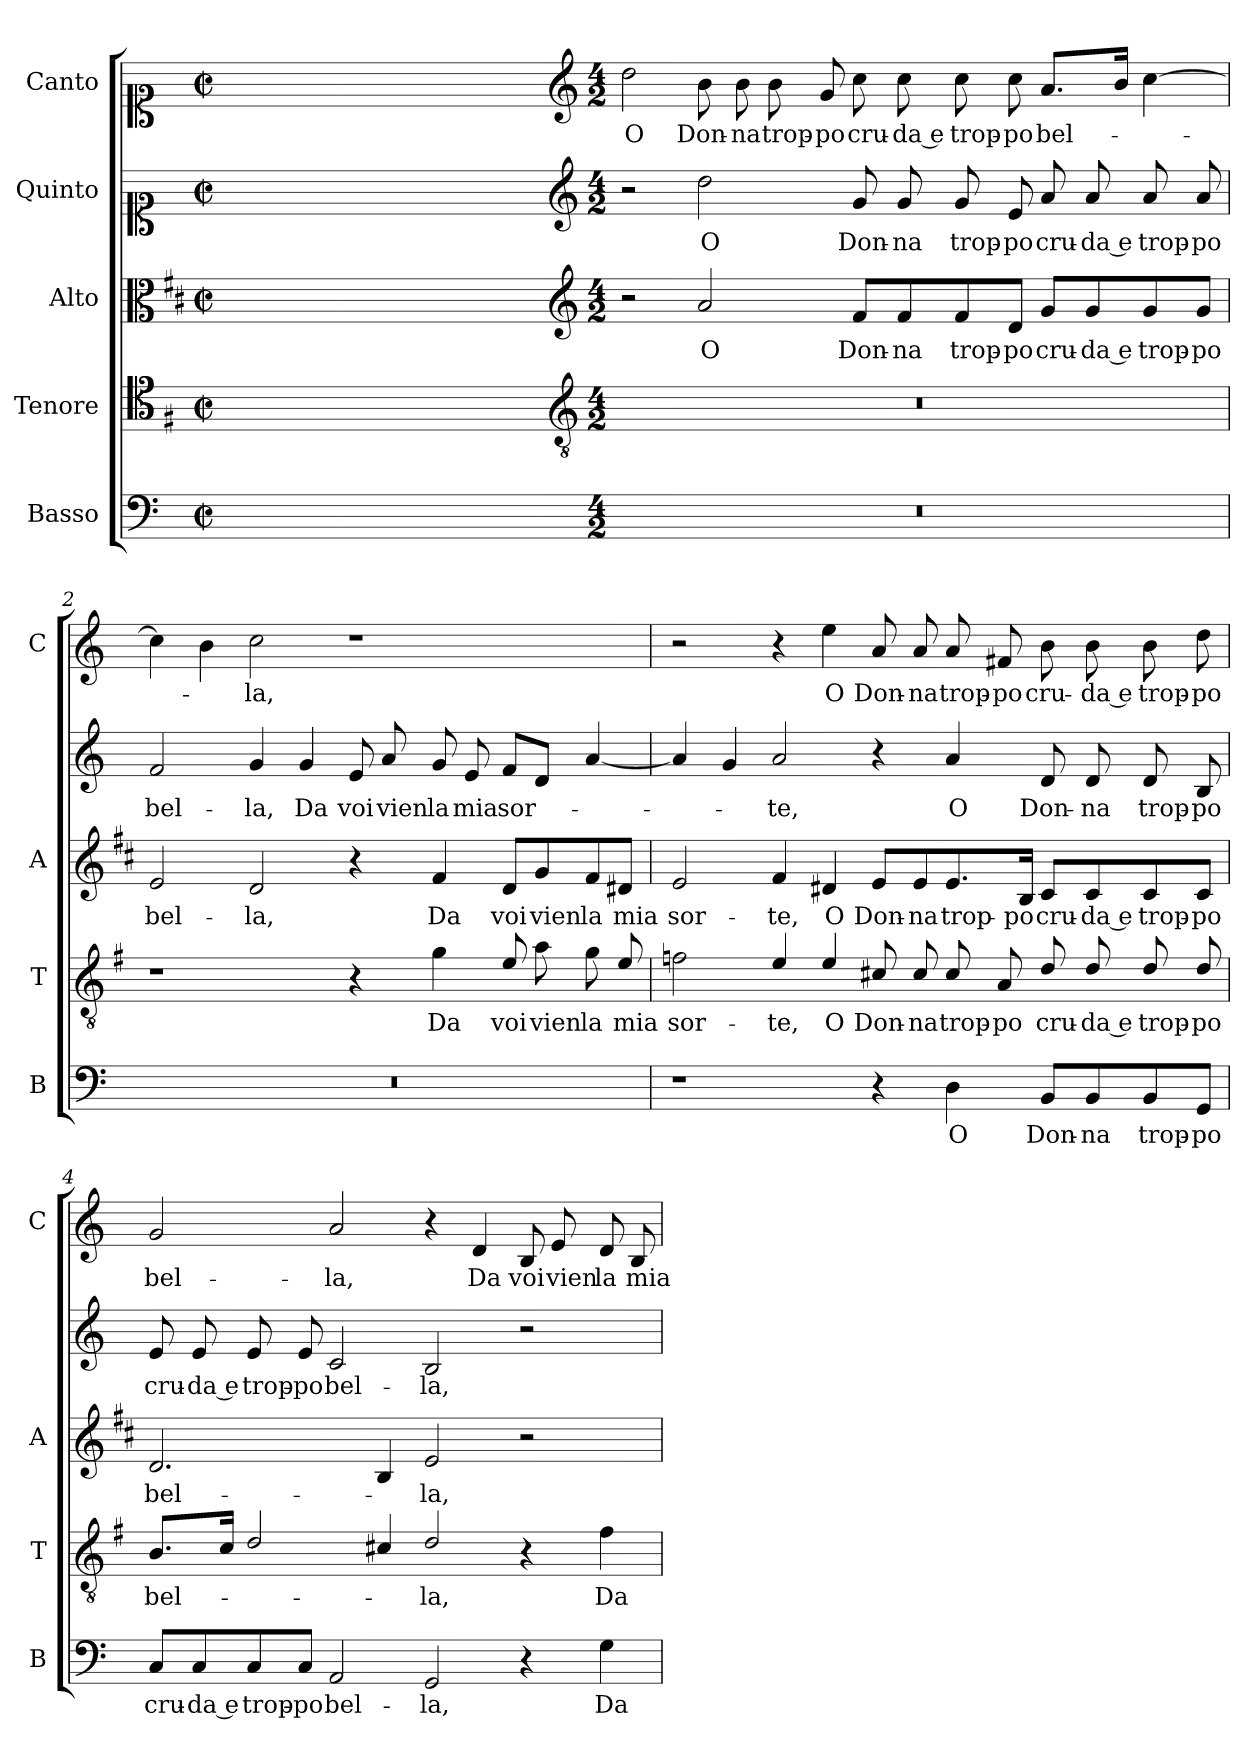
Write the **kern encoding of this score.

**kern	**text	**kern	**text	**kern	**text	**kern	**text	**kern	**text
*part5	*part5	*part4	*part4	*part3	*part3	*part2	*part2	*part1	*part1
*staff5	*staff5	*staff4	*staff4	*staff3	*staff3	*staff2	*staff2	*staff1	*staff1
*I"Basso	*	*I"Tenore	*	*I"Alto	*	*I"Quinto	*	*I"Canto	*
*I'B	*	*I'T	*	*I'A	*	*	*	*I'C	*
*clefF4	*	*clefC4	*	*clefC3	*	*clefC1	*	*clefC1	*
*	*	*ITrd4c7	*	*ITrd1c2	*	*	*	*	*
*k[]	*	*k[]	*	*k[]	*	*k[]	*	*k[]	*
*C:	*	*C:	*	*C:	*	*C:	*	*C:	*
*M2/2	*	*M2/2	*	*M2/2	*	*M2/2	*	*M2/2	*
*met(c|)	*	*met(c|)	*	*met(c|)	*	*met(c|)	*	*met(c|)	*
=	=	=	=	=	=	=	=	=	=
1ryy	.	1ryy	.	1ryy	.	1ryy	.	1ryy	.
=1X-	=1X-	=1X-	=1X-	=1X-	=1X-	=1X-	=1X-	=1X-	=1X-
4ryy	.	4ryy	.	4ryy	.	4ryy	.	4ryy	.
4ryy	.	4ryy	.	4ryy	.	4ryy	.	4ryy	.
4ryy	.	4ryy	.	4ryy	.	4ryy	.	4ryy	.
4ryy	.	4ryy	.	4ryy	.	4ryy	.	4ryy	.
=1-	=1-	=1-	=1-	=1-	=1-	=1-	=1-	=1-	=1-
*	*	*clefGv2	*	*clefG2	*	*clefG2	*	*clefG2	*
*M4/2	*	*M4/2	*	*M4/2	*	*M4/2	*	*M4/2	*
!	!	!	!	!	!	!	!	!	!LO:LY:b
0r	.	0r	.	2r	.	2r	.	2dd\	O
!	!	!	!	!	!LO:LY:b	!	!LO:LY:b	!	!LO:LY:b
.	.	.	.	2g/	O	2dd\	O	8b\	Don-
!	!	!	!	!	!	!	!	!	!LO:LY:b
.	.	.	.	.	.	.	.	8b\	-na
!	!	!	!	!	!	!	!	!	!LO:LY:b
.	.	.	.	.	.	.	.	8b\	trop-
!	!	!	!	!	!	!	!	!	!LO:LY:b
.	.	.	.	.	.	.	.	8g/	-po
!	!	!	!	!	!LO:LY:b	!	!LO:LY:b	!	!LO:LY:b
.	.	.	.	8e/L	Don-	8g/	Don-	8cc\	cru-
!	!	!	!	!	!LO:LY:b	!	!LO:LY:b	!	!LO:LY:b
.	.	.	.	8e/	-na	8g/	-na	8cc\	-da e
!	!	!	!	!	!LO:LY:b	!	!LO:LY:b	!	!LO:LY:b
.	.	.	.	8e/	trop-	8g/	trop-	8cc\	trop-
!	!	!	!	!	!LO:LY:b	!	!LO:LY:b	!	!LO:LY:b
.	.	.	.	8c/J	-po	8e/	-po	8cc\	-po
!	!	!	!	!	!LO:LY:b	!	!LO:LY:b	!	!LO:LY:b
.	.	.	.	8f/L	cru-	8a/	cru-	8.a/L	bel-
!	!	!	!	!	!LO:LY:b	!	!LO:LY:b	!	!
.	.	.	.	8f/	-da e	8a/	-da e	.	.
.	.	.	.	.	.	.	.	16b/Jk	.
!	!	!	!	!	!LO:LY:b	!	!LO:LY:b	!	!
.	.	.	.	8f/	trop-	8a/	trop-	[4cc\	.
!	!	!	!	!	!LO:LY:b	!	!LO:LY:b	!	!
.	.	.	.	8f/J	-po	8a/	-po	.	.
=2	=2	=2	=2	=2	=2	=2	=2	=2	=2
!	!	!	!	!	!LO:LY:b	!	!LO:LY:b	!	!
0r	.	1r	.	2d/	bel-	2f/	bel-	4cc\]	.
.	.	.	.	.	.	.	.	4b\	.
!	!	!	!	!	!LO:LY:b	!	!LO:LY:b	!	!LO:LY:b
.	.	.	.	2c/	-la,	4g/	-la,	2cc\	-la,
!	!	!	!	!	!	!	!LO:LY:b	!	!
.	.	.	.	.	.	4g/	Da	.	.
!	!	!	!	!	!	!	!LO:LY:b	!	!
.	.	4r	.	4r	.	8e/	voi	1r	.
!	!	!	!	!	!	!	!LO:LY:b	!	!
.	.	.	.	.	.	8a/	vien	.	.
!	!	!	!LO:LY:b	!	!LO:LY:b	!	!LO:LY:b	!	!
.	.	4c\	Da	4e/	Da	8g/	la	.	.
!	!	!	!	!	!	!	!LO:LY:b	!	!
.	.	.	.	.	.	8e/	mia	.	.
!	!	!	!LO:LY:b	!	!LO:LY:b	!	!LO:LY:b	!	!
.	.	8A/	voi	8c/L	voi	8f/L	sor-	.	.
!	!	!	!LO:LY:b	!	!LO:LY:b	!	!	!	!
.	.	8d\	vien	8f/	vien	8d/J	.	.	.
!	!	!	!LO:LY:b	!	!LO:LY:b	!	!	!	!
.	.	8c\	la	8e/	la	[4a/	.	.	.
!	!	!	!LO:LY:b	!	!LO:LY:b	!	!	!	!
.	.	8A/	mia	8c#X/J	mia	.	.	.	.
!!LO:LB:g=z
=3	=3	=3	=3	=3	=3	=3	=3	=3	=3
!	!	!	!LO:LY:b	!	!LO:LY:b	!	!	!	!
1r	.	2B-X\	sor-	2d/	sor-	4a/]	.	2r	.
.	.	.	.	.	.	4g/	.	.	.
!	!	!	!LO:LY:b	!	!LO:LY:b	!	!LO:LY:b	!	!
.	.	4A/	-te,	4e/	-te,	2a/	-te,	4r	.
!	!	!	!LO:LY:b	!	!LO:LY:b	!	!	!	!LO:LY:b
.	.	4A/	O	4c#X/	O	.	.	4ee\	O
!	!	!	!LO:LY:b	!	!LO:LY:b	!	!	!	!LO:LY:b
4r	.	8F#X/	Don-	8d/L	Don-	4r	.	8a/	Don-
!	!	!	!LO:LY:b	!	!LO:LY:b	!	!	!	!LO:LY:b
.	.	8F#/	-na	8d/	-na	.	.	8a/	-na
!	!LO:LY:b	!	!LO:LY:b	!	!LO:LY:b	!	!LO:LY:b	!	!LO:LY:b
4D\	O	8F#/	trop-	8.d/	trop-	4a/	O	8a/	trop-
!	!	!	!LO:LY:b	!	!	!	!	!	!LO:LY:b
.	.	8D/	-po	.	.	.	.	8f#X/	-po
!	!	!	!	!	!LO:LY:b	!	!	!	!
.	.	.	.	16A/Jk	-po	.	.	.	.
!	!LO:LY:b	!	!LO:LY:b	!	!LO:LY:b	!	!LO:LY:b	!	!LO:LY:b
8BB/L	Don-	8G/	cru-	8B/L	cru-	8d/	Don-	8b\	cru-
!	!LO:LY:b	!	!LO:LY:b	!	!LO:LY:b	!	!LO:LY:b	!	!LO:LY:b
8BB/	-na	8G/	-da e	8B/	-da e	8d/	-na	8b\	-da e
!	!LO:LY:b	!	!LO:LY:b	!	!LO:LY:b	!	!LO:LY:b	!	!LO:LY:b
8BB/	trop-	8G/	trop-	8B/	trop-	8d/	trop-	8b\	trop-
!	!LO:LY:b	!	!LO:LY:b	!	!LO:LY:b	!	!LO:LY:b	!	!LO:LY:b
8GG/J	-po	8G/	-po	8B/J	-po	8B/	-po	8dd\	-po
=4	=4	=4	=4	=4	=4	=4	=4	=4	=4
!	!LO:LY:b	!	!LO:LY:b	!	!LO:LY:b	!	!LO:LY:b	!	!LO:LY:b
8C/L	cru-	8.E/L	bel-	2.c/	bel-	8e/	cru-	2g/	bel-
!	!LO:LY:b	!	!	!	!	!	!LO:LY:b	!	!
8C/	-da e	.	.	.	.	8e/	-da e	.	.
.	.	16F/Jk	.	.	.	.	.	.	.
!	!LO:LY:b	!	!	!	!	!	!LO:LY:b	!	!
8C/	trop-	2G/	.	.	.	8e/	trop-	.	.
!	!LO:LY:b	!	!	!	!	!	!LO:LY:b	!	!
8C/J	-po	.	.	.	.	8e/	-po	.	.
!	!LO:LY:b	!	!	!	!	!	!LO:LY:b	!	!LO:LY:b
2AA/	bel-	.	.	.	.	2c/	bel-	2a/	-la,
.	.	4F#X/	.	4A/	.	.	.	.	.
!	!LO:LY:b	!	!LO:LY:b	!	!LO:LY:b	!	!LO:LY:b	!	!
2GG/	-la,	2G/	-la,	2d/	-la,	2B/	-la,	4r	.
!	!	!	!	!	!	!	!	!	!LO:LY:b
.	.	.	.	.	.	.	.	4d/	Da
!	!	!	!	!	!	!	!	!	!LO:LY:b
4r	.	4r	.	2r	.	2r	.	8B/	voi
!	!	!	!	!	!	!	!	!	!LO:LY:b
.	.	.	.	.	.	.	.	8e/	vien
!	!LO:LY:b	!	!LO:LY:b	!	!	!	!	!	!LO:LY:b
4G\	Da	4B\	Da	.	.	.	.	8d/	la
!	!	!	!	!	!	!	!	!	!LO:LY:b
.	.	.	.	.	.	.	.	8B/	mia
=	=	=	=	=	=	=	=	=	=
*-	*-	*-	*-	*-	*-	*-	*-	*-	*-
